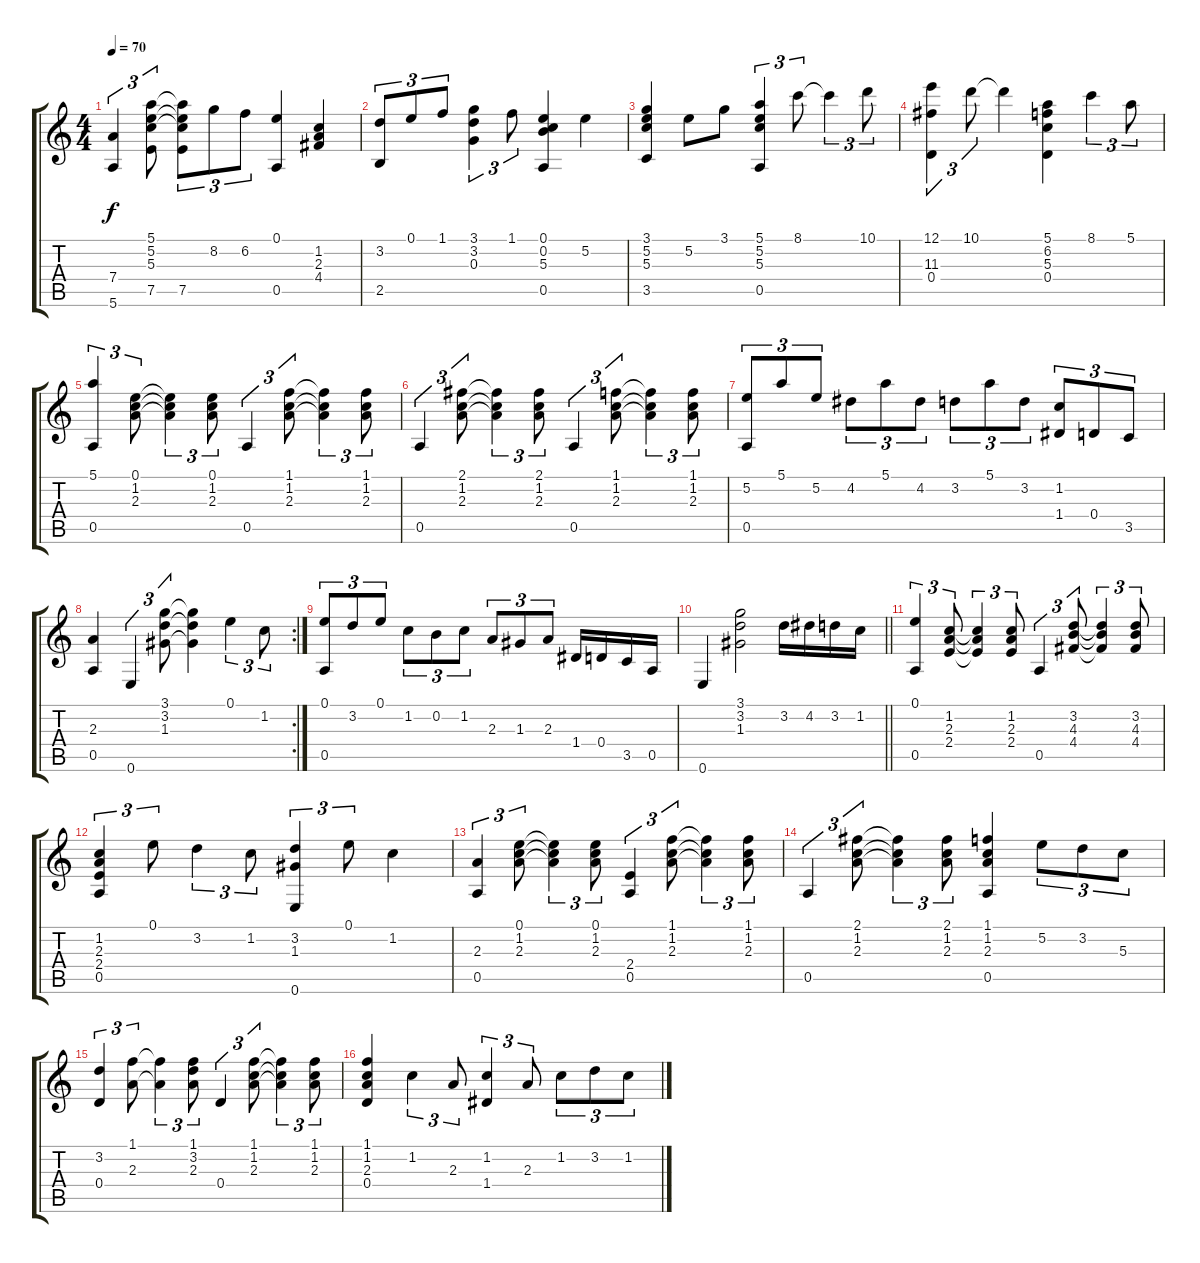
\track "" {instrument acousticguitarsteel}
\staff {score tabs}
\tuning (E4 B3 G3 D3 A2 E2) {hide}
\ts (4 4)
\tempo 70
\clef g2
\ks c
(7.4 5.6).4{tu (3 2) dy f} (5.1 5.2 5.3 7.5).8{tu (3 2)} (5.1{t} 5.2{t} 5.3{t} 7.5).8{tu (3 2)} 8.2.8{tu (3 2)} 6.2.8{tu (3 2)} (0.1 0.5).4 (1.2 2.3 4.4).4 |
(3.2 2.5).8{tu (3 2)} 0.1.8{tu (3 2)} 1.1.8{tu (3 2)} (3.1 3.2 0.3).4{tu (3 2)} 1.1.8{tu (3 2)} (0.1 0.2 5.3 0.5).4 5.2.4 |
(3.1 5.2 5.3 3.5).4 5.2.8 3.1.8 (5.1 5.2 5.3 0.5).4{tu (3 2)} 8.1.8{tu (3 2)} 8.1{t}.4{tu (3 2)} 10.1.8{tu (3 2)} |
(12.1 11.3 0.4).4{tu (3 2)} 10.1.8{tu (3 2)} 10.1{t}.4 (5.1 6.2 5.3 0.4).4 8.1.4{tu (3 2)} 5.1.8{tu (3 2)} |
(5.1 0.5).4{tu (3 2)} (0.1 1.2 2.3).8{tu (3 2)} (0.1{t} 1.2{t} 2.3{t}).4{tu (3 2)} (0.1 1.2 2.3).8{tu (3 2)} 0.5.4{tu (3 2)} (1.1 1.2 2.3).8{tu (3 2)} (1.1{t} 1.2{t} 2.3{t}).4{tu (3 2)} (1.1 1.2 2.3).8{tu (3 2)} |
0.5.4{tu (3 2)} (2.1 1.2 2.3).8{tu (3 2)} (2.1{t} 1.2{t} 2.3{t}).4{tu (3 2)} (2.1 1.2 2.3).8{tu (3 2)} 0.5.4{tu (3 2)} (1.1 1.2 2.3).8{tu (3 2)} (1.1{t} 1.2{t} 2.3{t}).4{tu (3 2)} (1.1 1.2 2.3).8{tu (3 2)} |
(5.2 0.5).8{tu (3 2)} 5.1.8{tu (3 2)} 5.2.8{tu (3 2)} 4.2.8{tu (3 2)} 5.1.8{tu (3 2)} 4.2.8{tu (3 2)} 3.2.8{tu (3 2)} 5.1.8{tu (3 2)} 3.2.8{tu (3 2)} (1.2 1.4).8{tu (3 2)} 0.4.8{tu (3 2)} 3.5.8{tu (3 2)} |
\rc 2
(2.3 0.5).4 0.6.4{tu (3 2)} (3.1 3.2 1.3).8{tu (3 2)} (3.1{t} 3.2{t} 1.3{t}).4 0.1.4{tu (3 2)} 1.2.8{tu (3 2)} |
(0.1 0.5).8{tu (3 2)} 3.2.8{tu (3 2)} 0.1.8{tu (3 2)} 1.2.8{tu (3 2)} 0.2.8{tu (3 2)} 1.2.8{tu (3 2)} 2.3.8{tu (3 2)} 1.3.8{tu (3 2)} 2.3.8{tu (3 2)} 1.4.16 0.4.16 3.5.16 0.5.16 |
\barLineRight lightlight
0.6.4 (3.1 3.2 1.3).2 3.2.16 4.2.16 3.2.16 1.2.16 |
(0.1 0.5).4{tu (3 2)} (1.2 2.3 2.4).8{tu (3 2)} (1.2{t} 2.3{t} 2.4{t}).4{tu (3 2)} (1.2 2.3 2.4).8{tu (3 2)} 0.5.4{tu (3 2)} (3.2 4.3 4.4).8{tu (3 2)} (3.2{t} 4.3{t} 4.4{t}).4{tu (3 2)} (3.2 4.3 4.4).8{tu (3 2)} |
(1.2 2.3 2.4 0.5).4{tu (3 2)} 0.1.8{tu (3 2)} 3.2.4{tu (3 2)} 1.2.8{tu (3 2)} (3.2 1.3 0.6).4{tu (3 2)} 0.1.8{tu (3 2)} 1.2.4 |
(2.3 0.5).4{tu (3 2)} (0.1 1.2 2.3).8{tu (3 2)} (0.1{t} 1.2{t} 2.3{t}).4{tu (3 2)} (0.1 1.2 2.3).8{tu (3 2)} (2.4 0.5).4{tu (3 2)} (1.1 1.2 2.3).8{tu (3 2)} (1.1{t} 1.2{t} 2.3{t}).4{tu (3 2)} (1.1 1.2 2.3).8{tu (3 2)} |
0.5.4{tu (3 2)} (2.1 1.2 2.3).8{tu (3 2)} (2.1{t} 1.2{t} 2.3{t}).4{tu (3 2)} (2.1 1.2 2.3).8{tu (3 2)} (1.1 1.2 2.3 0.5).4 5.2.8{tu (3 2)} 3.2.8{tu (3 2)} 5.3.8{tu (3 2)} |
(3.2 0.4).4{tu (3 2)} (1.1 2.3).8{tu (3 2)} (1.1{t} 2.3{t}).4{tu (3 2)} (1.1 3.2 2.3).8{tu (3 2)} 0.4.4{tu (3 2)} (1.1 1.2 2.3).8{tu (3 2)} (1.1{t} 1.2{t} 2.3{t}).4{tu (3 2)} (1.1 1.2 2.3).8{tu (3 2)} |
(1.1 1.2 2.3 0.4).4 1.2.4{tu (3 2)} 2.3.8{tu (3 2)} (1.2 1.4).4{tu (3 2)} 2.3.8{tu (3 2)} 1.2.8{tu (3 2)} 3.2.8{tu (3 2)} 1.2.8{tu (3 2)}
